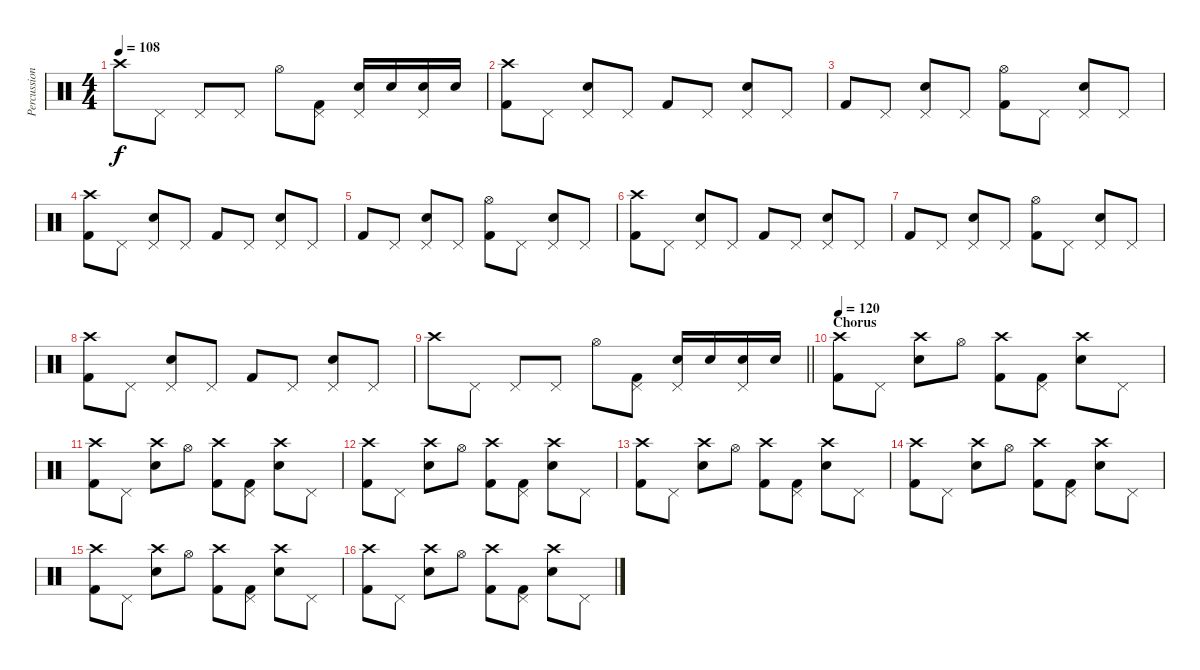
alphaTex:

\track ("Percussion" "Percussion") {instrument percussion}
\staff {score}
\articulation defaults
\ts (4 4)
\tempo 108
\clef neutral
\ks c "Crash high (hit)".8{dy f} "Pedal Hi-Hat (hit)".8 "Pedal Hi-Hat (hit)".8 "Pedal Hi-Hat (hit)".8 "Hi-Hat (open)".8
("Kick (hit) 2" "Pedal Hi-Hat (hit)").8 ("Electric Snare (hit)" "Pedal Hi-Hat (hit)").16 "Electric Snare (hit)".16 ("Electric Snare (hit)" "Pedal Hi-Hat (hit)").16 "Electric Snare (hit)".16 |
("Crash high (hit)" "Kick (hit) 2").8 "Pedal Hi-Hat (hit)".8 ("Electric Snare (hit)" "Pedal Hi-Hat (hit)").8 "Pedal Hi-Hat (hit)".8 "Kick (hit) 2".8 "Pedal Hi-Hat (hit)".8 ("Electric Snare (hit)" "Pedal Hi-Hat (hit)").8 "Pedal Hi-Hat (hit)".8 |
"Kick (hit) 2".8 "Pedal Hi-Hat (hit)".8 ("Electric Snare (hit)" "Pedal Hi-Hat (hit)").8 "Pedal Hi-Hat (hit)".8 ("Hi-Hat (open)" "Kick (hit) 2").8 "Pedal Hi-Hat (hit)".8 ("Electric Snare (hit)" "Pedal Hi-Hat (hit)").8 "Pedal Hi-Hat (hit)".8 |
("Crash high (hit)" "Kick (hit) 2").8 "Pedal Hi-Hat (hit)".8 ("Electric Snare (hit)" "Pedal Hi-Hat (hit)").8 "Pedal Hi-Hat (hit)".8 "Kick (hit) 2".8 "Pedal Hi-Hat (hit)".8 ("Electric Snare (hit)" "Pedal Hi-Hat (hit)").8 "Pedal Hi-Hat (hit)".8 |
"Kick (hit) 2".8 "Pedal Hi-Hat (hit)".8 ("Electric Snare (hit)" "Pedal Hi-Hat (hit)").8 "Pedal Hi-Hat (hit)".8 ("Hi-Hat (open)" "Kick (hit) 2").8 "Pedal Hi-Hat (hit)".8 ("Electric Snare (hit)" "Pedal Hi-Hat (hit)").8 "Pedal Hi-Hat (hit)".8 |
("Crash high (hit)" "Kick (hit) 2").8 "Pedal Hi-Hat (hit)".8 ("Electric Snare (hit)" "Pedal Hi-Hat (hit)").8 "Pedal Hi-Hat (hit)".8 "Kick (hit) 2".8 "Pedal Hi-Hat (hit)".8 ("Electric Snare (hit)" "Pedal Hi-Hat (hit)").8 "Pedal Hi-Hat (hit)".8 |
"Kick (hit) 2".8 "Pedal Hi-Hat (hit)".8 ("Electric Snare (hit)" "Pedal Hi-Hat (hit)").8 "Pedal Hi-Hat (hit)".8 ("Hi-Hat (open)" "Kick (hit) 2").8 "Pedal Hi-Hat (hit)".8 ("Electric Snare (hit)" "Pedal Hi-Hat (hit)").8 "Pedal Hi-Hat (hit)".8 |
("Crash high (hit)" "Kick (hit) 2").8 "Pedal Hi-Hat (hit)".8 ("Electric Snare (hit)" "Pedal Hi-Hat (hit)").8 "Pedal Hi-Hat (hit)".8 "Kick (hit) 2".8 "Pedal Hi-Hat (hit)".8 ("Electric Snare (hit)" "Pedal Hi-Hat (hit)").8 "Pedal Hi-Hat (hit)".8 |
\barLineRight lightlight "Crash high (hit)".8 "Pedal Hi-Hat (hit)".8 "Pedal Hi-Hat (hit)".8 "Pedal Hi-Hat (hit)".8 "Hi-Hat (open)".8
("Kick (hit) 2" "Pedal Hi-Hat (hit)").8 ("Electric Snare (hit)" "Pedal Hi-Hat (hit)").16 "Electric Snare (hit)".16 ("Electric Snare (hit)" "Pedal Hi-Hat (hit)").16 "Electric Snare (hit)".16 |
\section ("" "Chorus")
\tempo 120
("Crash high (hit)" "Kick (hit) 2").8 "Pedal Hi-Hat (hit)".8 ("Crash high (hit)" "Electric Snare (hit)").8 "Hi-Hat (open)".8 ("Crash high (hit)" "Kick (hit) 2").8 ("Kick (hit) 2" "Pedal Hi-Hat (hit)").8 ("Crash high (hit)" "Electric Snare (hit)").8 "Pedal Hi-Hat (hit)".8 |
("Crash high (hit)" "Kick (hit) 2").8 "Pedal Hi-Hat (hit)".8 ("Crash high (hit)" "Electric Snare (hit)").8 "Hi-Hat (open)".8 ("Crash high (hit)" "Kick (hit) 2").8 ("Kick (hit) 2" "Pedal Hi-Hat (hit)").8 ("Crash high (hit)" "Electric Snare (hit)").8 "Pedal Hi-Hat (hit)".8 |
("Crash high (hit)" "Kick (hit) 2").8 "Pedal Hi-Hat (hit)".8 ("Crash high (hit)" "Electric Snare (hit)").8 "Hi-Hat (open)".8 ("Crash high (hit)" "Kick (hit) 2").8 ("Kick (hit) 2" "Pedal Hi-Hat (hit)").8 ("Crash high (hit)" "Electric Snare (hit)").8 "Pedal Hi-Hat (hit)".8 |
("Crash high (hit)" "Kick (hit) 2").8 "Pedal Hi-Hat (hit)".8 ("Crash high (hit)" "Electric Snare (hit)").8 "Hi-Hat (open)".8 ("Crash high (hit)" "Kick (hit) 2").8 ("Kick (hit) 2" "Pedal Hi-Hat (hit)").8 ("Crash high (hit)" "Electric Snare (hit)").8 "Pedal Hi-Hat (hit)".8 |
("Crash high (hit)" "Kick (hit) 2").8 "Pedal Hi-Hat (hit)".8 ("Crash high (hit)" "Electric Snare (hit)").8 "Hi-Hat (open)".8 ("Crash high (hit)" "Kick (hit) 2").8 ("Kick (hit) 2" "Pedal Hi-Hat (hit)").8 ("Crash high (hit)" "Electric Snare (hit)").8 "Pedal Hi-Hat (hit)".8 |
("Crash high (hit)" "Kick (hit) 2").8 "Pedal Hi-Hat (hit)".8 ("Crash high (hit)" "Electric Snare (hit)").8 "Hi-Hat (open)".8 ("Crash high (hit)" "Kick (hit) 2").8 ("Kick (hit) 2" "Pedal Hi-Hat (hit)").8 ("Crash high (hit)" "Electric Snare (hit)").8 "Pedal Hi-Hat (hit)".8 |
("Crash high (hit)" "Kick (hit) 2").8 "Pedal Hi-Hat (hit)".8 ("Crash high (hit)" "Electric Snare (hit)").8 "Hi-Hat (open)".8 ("Crash high (hit)" "Kick (hit) 2").8 ("Kick (hit) 2" "Pedal Hi-Hat (hit)").8 ("Crash high (hit)" "Electric Snare (hit)").8 "Pedal Hi-Hat (hit)".8
